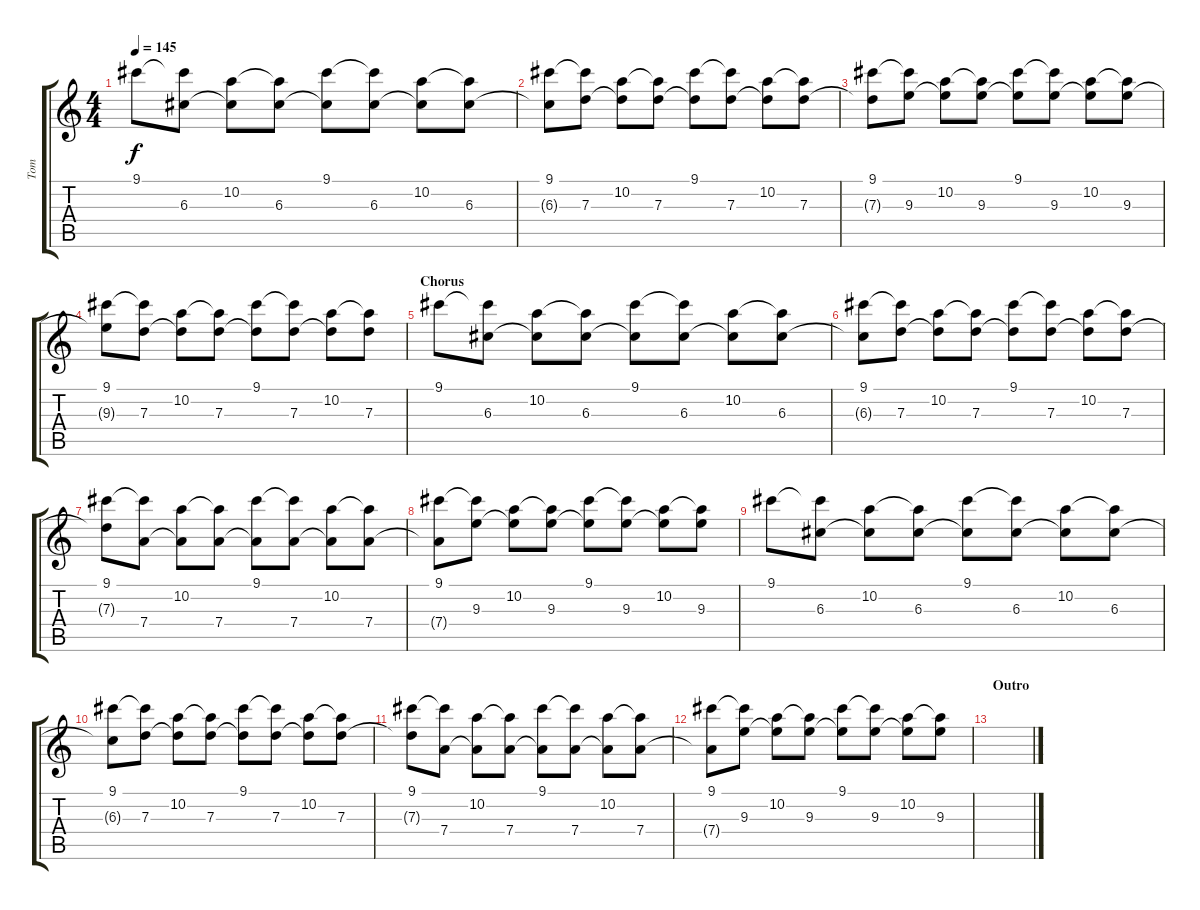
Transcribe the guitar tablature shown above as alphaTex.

\track ("Tom" "Tom") {instrument electricguitarclean}
\staff {score tabs}
\tuning (E4 B3 G3 D3 A2 E2) {hide}
\ts (4 4)
\tempo 145
\clef g2
\ks c
9.1.8{dy f} (9.1{t} 6.3).8 (10.2 6.3{t}).8 (10.2{t} 6.3).8 (9.1 6.3{t}).8 (9.1{t} 6.3).8 (10.2 6.3{t}).8 (10.2{t} 6.3).8 |
(9.1 6.3{t}).8 (9.1{t} 7.3).8 (10.2 7.3{t}).8 (10.2{t} 7.3).8 (9.1 7.3{t}).8 (9.1{t} 7.3).8 (10.2 7.3{t}).8 (10.2{t} 7.3).8 |
(9.1 7.3{t}).8 (9.1{t} 9.3).8 (10.2 9.3{t}).8 (10.2{t} 9.3).8 (9.1 9.3{t}).8 (9.1{t} 9.3).8 (10.2 9.3{t}).8 (10.2{t} 9.3).8 |
(9.1 9.3{t}).8 (9.1{t} 7.3).8 (10.2 7.3{t}).8 (10.2{t} 7.3).8 (9.1 7.3{t}).8 (9.1{t} 7.3).8 (10.2 7.3{t}).8 (10.2{t} 7.3).8 |
\section ("" "Chorus")
9.1.8{instrument electricguitarclean} (9.1{t} 6.3).8 (10.2 6.3{t}).8 (10.2{t} 6.3).8 (9.1 6.3{t}).8 (9.1{t} 6.3).8 (10.2 6.3{t}).8 (10.2{t} 6.3).8 |
(9.1 6.3{t}).8 (9.1{t} 7.3).8 (10.2 7.3{t}).8 (10.2{t} 7.3).8 (9.1 7.3{t}).8 (9.1{t} 7.3).8 (10.2 7.3{t}).8 (10.2{t} 7.3).8 |
(9.1 7.3{t}).8 (9.1{t} 7.4).8 (10.2 7.4{t}).8 (10.2{t} 7.4).8 (9.1 7.4{t}).8 (9.1{t} 7.4).8 (10.2 7.4{t}).8 (10.2{t} 7.4).8 |
(9.1 7.4{t}).8 (9.1{t} 9.3).8 (10.2 9.3{t}).8 (10.2{t} 9.3).8 (9.1 9.3{t}).8 (9.1{t} 9.3).8 (10.2 9.3{t}).8 (10.2{t} 9.3).8 |
9.1.8 (9.1{t} 6.3).8 (10.2 6.3{t}).8 (10.2{t} 6.3).8 (9.1 6.3{t}).8 (9.1{t} 6.3).8 (10.2 6.3{t}).8 (10.2{t} 6.3).8 |
(9.1 6.3{t}).8 (9.1{t} 7.3).8 (10.2 7.3{t}).8 (10.2{t} 7.3).8 (9.1 7.3{t}).8 (9.1{t} 7.3).8 (10.2 7.3{t}).8 (10.2{t} 7.3).8 |
(9.1 7.3{t}).8 (9.1{t} 7.4).8 (10.2 7.4{t}).8 (10.2{t} 7.4).8 (9.1 7.4{t}).8 (9.1{t} 7.4).8 (10.2 7.4{t}).8 (10.2{t} 7.4).8 |
(9.1 7.4{t}).8 (9.1{t} 9.3).8 (10.2 9.3{t}).8 (10.2{t} 9.3).8 (9.1 9.3{t}).8 (9.1{t} 9.3).8 (10.2 9.3{t}).8 (10.2{t} 9.3).8 |
\section ("" "Outro")
